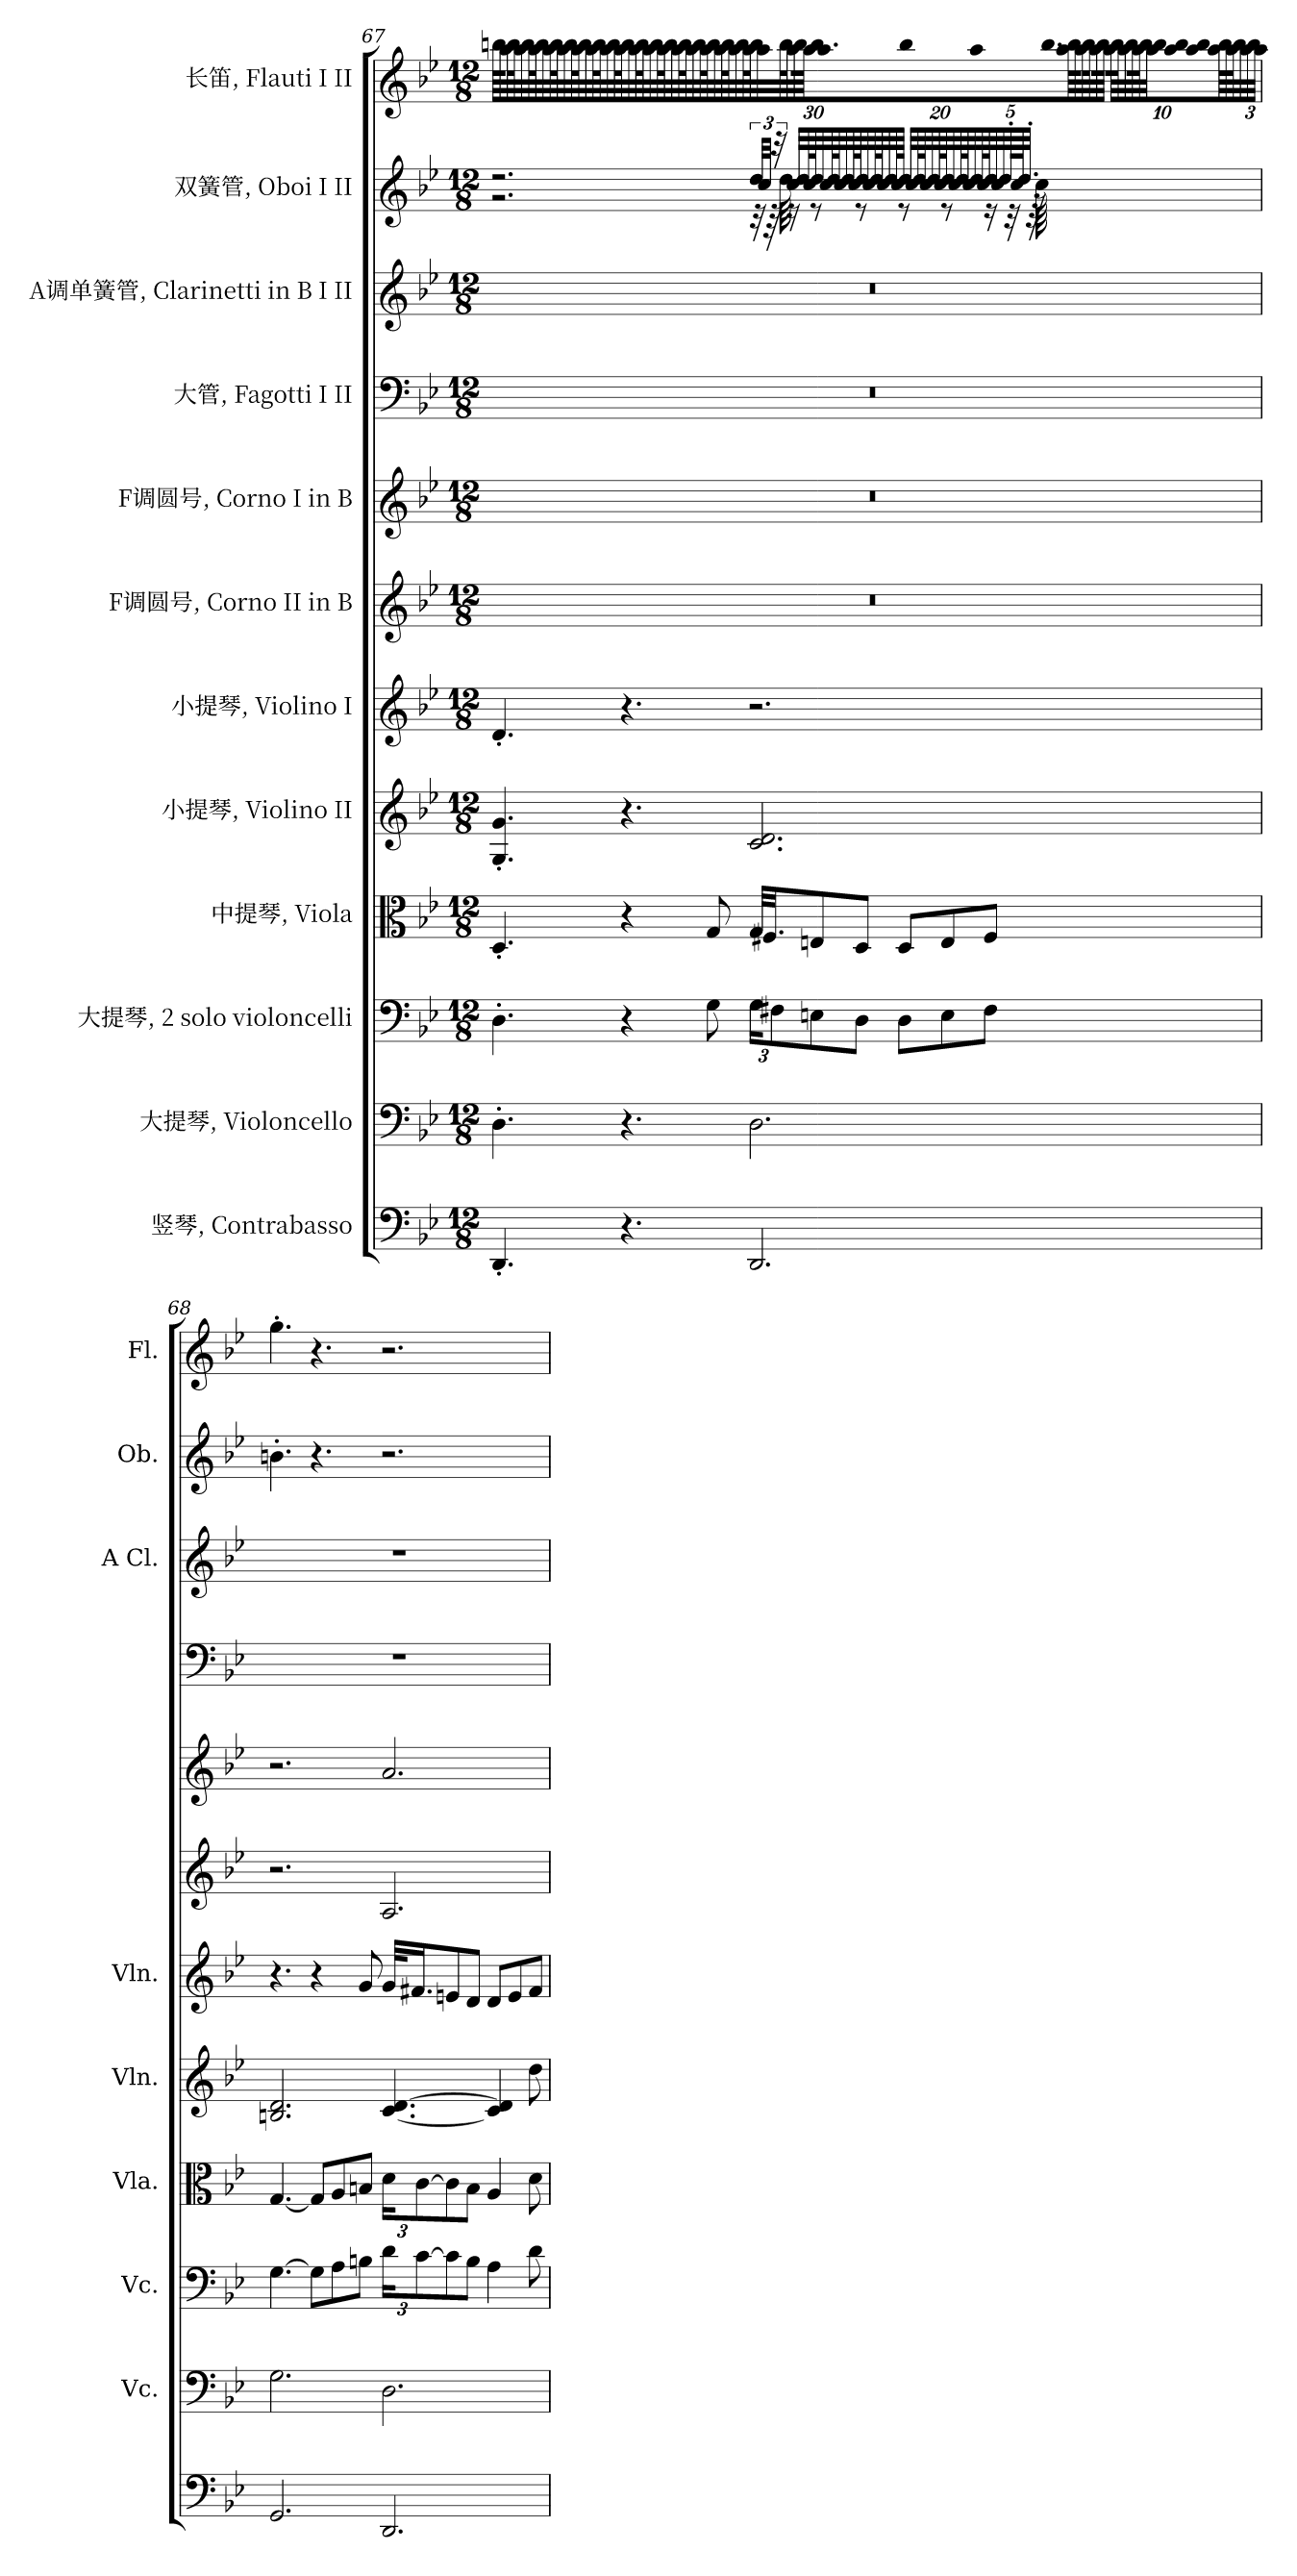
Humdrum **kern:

**kern	**kern	**kern	**kern	**kern	**kern	**kern	**kern	**kern	**kern	**kern	**kern
*part12	*part11	*part10	*part9	*part8	*part7	*part6	*part5	*part4	*part3	*part2	*part1
*staff12	*staff11	*staff10	*staff9	*staff8	*staff7	*staff6	*staff5	*staff4	*staff3	*staff2	*staff1
*I"竖琴, Contrabasso	*I"大提琴, Violoncello	*I"大提琴, 2 solo violoncelli	*I"中提琴, Viola	*I"小提琴, Violino II	*I"小提琴, Violino I	*I"F调圆号, Corno II in B	*I"F调圆号, Corno I in B	*I"大管, Fagotti I II	*I"A调单簧管, Clarinetti in B I II	*I"双簧管, Oboi I II	*I"长笛, Flauti I II
*	*I'Vc.	*I'Vc.	*I'Vla.	*I'Vln.	*I'Vln.	*	*	*	*I'A Cl.	*I'Ob.	*I'Fl.
!!LO:PB:g=z
*clefF4	*clefF4	*clefF4	*clefC3	*clefG2	*clefG2	*clefG2	*clefG2	*clefF4	*clefG2	*clefG2	*clefG2
*	*	*	*	*	*	*ITrd4c7	*ITrd4c7	*	*ITrd2c3	*	*
*k[b-e-]	*k[b-e-]	*k[b-e-]	*k[b-e-]	*k[b-e-]	*k[b-e-]	*k[b-e-a-]	*k[b-e-a-]	*k[b-e-]	*k[f#]	*k[b-e-]	*k[b-e-]
*M12/8	*M12/8	*M12/8	*M12/8	*M12/8	*M12/8	*M12/8	*M12/8	*M12/8	*M12/8	*M12/8	*M12/8
*MM28	*MM28	*MM28	*MM28	*MM28	*MM28	*MM28	*MM28	*MM28	*MM28	*MM28	*MM28
=67	=67	=67	=67	=67	=67	=67	=67	=67	=67	=67	=67
*	*	*	*	*	*	*	*	*	*	*^	*
4.DD'/	4.D'\	4.D'\	4.D'/	4.G/' 4.g/'	4.d'/	1.r	1.r	1.r	1.r	2.r	2.r	64bbn\KLLL
.	.	.	.	.	.	.	.	.	.	.	.	32aa\
.	.	.	.	.	.	.	.	.	.	.	.	64bb\L
*	*	*	*	*	*	*	*	*	*	*	*	*MM50
.	.	.	.	.	.	.	.	.	.	.	.	64aa\J
.	.	.	.	.	.	.	.	.	.	.	.	32bb\
.	.	.	.	.	.	.	.	.	.	.	.	64aa\L
*	*	*	*	*	*	*	*	*	*	*	*	*MM64
.	.	.	.	.	.	.	.	.	.	.	.	64bb\J
.	.	.	.	.	.	.	.	.	.	.	.	32aa\
.	.	.	.	.	.	.	.	.	.	.	.	64bb\L
.	.	.	.	.	.	.	.	.	.	.	.	64aa\J
.	.	.	.	.	.	.	.	.	.	.	.	32bb\
.	.	.	.	.	.	.	.	.	.	.	.	64aa\L
.	.	.	.	.	.	.	.	.	.	.	.	64bb\J
.	.	.	.	.	.	.	.	.	.	.	.	32aa\
.	.	.	.	.	.	.	.	.	.	.	.	64bb\L
.	.	.	.	.	.	.	.	.	.	.	.	64aa\J
.	.	.	.	.	.	.	.	.	.	.	.	32bb\
.	.	.	.	.	.	.	.	.	.	.	.	64aa\L
*	*	*	*	*	*	*	*	*	*	*	*	*MM58
4.r	4.r	4r	4r	4.r	4.r	.	.	.	.	.	.	64bb\J
.	.	.	.	.	.	.	.	.	.	.	.	32aa\
.	.	.	.	.	.	.	.	.	.	.	.	64bb\L
.	.	.	.	.	.	.	.	.	.	.	.	64aa\J
.	.	.	.	.	.	.	.	.	.	.	.	32bb\
.	.	.	.	.	.	.	.	.	.	.	.	64aa\L
*	*	*	*	*	*	*	*	*	*	*	*	*MM64
.	.	.	.	.	.	.	.	.	.	.	.	64bb\J
.	.	.	.	.	.	.	.	.	.	.	.	32aa\
.	.	.	.	.	.	.	.	.	.	.	.	64bb\L
.	.	.	.	.	.	.	.	.	.	.	.	64aa\J
.	.	.	.	.	.	.	.	.	.	.	.	32bb\
.	.	.	.	.	.	.	.	.	.	.	.	64aa\L
.	.	8G\	8G/	.	.	.	.	.	.	.	.	64bb\J
.	.	.	.	.	.	.	.	.	.	.	.	32aa\
.	.	.	.	.	.	.	.	.	.	.	.	64bb\L
.	.	.	.	.	.	.	.	.	.	.	.	64aa\J
.	.	.	.	.	.	.	.	.	.	.	.	32bb\
.	.	.	.	.	.	.	.	.	.	.	.	64aa\L
*	*	*Xbrackettup	*	*	*	*	*	*	*	*	*	*
*	*	*	*	*	*	*	*	*	*	*	*	*MM58
2.DD/	2.D\	24G\KL	32G/KLL	2.c/ 2.d/	2.r	.	.	.	.	48dd/LLL	32r	64bb\J
.	.	.	.	.	.	.	.	.	.	.	.	32aa\
.	.	.	.	.	.	.	.	.	.	48cc/JJJ	.	.
.	.	.	16.F#X/J	.	.	.	.	.	.	.	64r	.
.	.	12F#X\	.	.	.	.	.	.	.	48r	.	.
.	.	.	.	.	.	.	.	.	.	.	64dd\	64bb\L
.	.	.	.	.	.	.	.	.	.	32cc/LLL	16r	64aa\J
.	.	.	.	.	.	.	.	.	.	.	.	32bb\
.	.	.	.	.	.	.	.	.	.	64dd/L	.	.
.	.	.	.	.	.	.	.	.	.	64cc/J	.	64aa\L
*	*	*	*	*	*	*	*	*	*	*	*	*Xbrackettup
*	*	*	*	*	*	*	*	*	*	*	*	*MM64
!	!	!	!	!	!	!	!	!	!	!	!	!LO:N:vis=256%9
.	.	8En\	8En/	.	.	.	.	.	.	32dd/	8r	960%17bb\
!	!	!	!	!	!	!	!	!	!	!	!	!LO:N:vis=32.
.	.	.	.	.	.	.	.	.	.	.	.	640%17aa\
.	.	.	.	.	.	.	.	.	.	64cc/L	.	.
.	.	.	.	.	.	.	.	.	.	.	.	1920ryy
!	!	!	!	!	!	!	!	!	!	!	!	!LO:N:vis=256%9
.	.	.	.	.	.	.	.	.	.	.	.	960%17bb\
.	.	.	.	.	.	.	.	.	.	64dd/J	.	.
!	!	!	!	!	!	!	!	!	!	!	!	!LO:N:vis=256%9
.	.	.	.	.	.	.	.	.	.	32cc/	.	960%17aa\
!	!	!	!	!	!	!	!	!	!	!	!	!LO:N:vis=32.
.	.	.	.	.	.	.	.	.	.	.	.	640%17bb\
.	.	.	.	.	.	.	.	.	.	64dd/L	.	.
.	.	.	.	.	.	.	.	.	.	.	.	1920ryy
!	!	!	!	!	!	!	!	!	!	!	!	!LO:N:vis=256%9
.	.	.	.	.	.	.	.	.	.	.	.	960%17aa\
.	.	.	.	.	.	.	.	.	.	64cc/J	.	.
.	.	8D\J	8D/J	.	.	.	.	.	.	32dd/	8r	64bb\J
.	.	.	.	.	.	.	.	.	.	.	.	32aa\
.	.	.	.	.	.	.	.	.	.	64cc/L	.	.
.	.	.	.	.	.	.	.	.	.	64dd/J	.	64bb\L
.	.	.	.	.	.	.	.	.	.	32cc/	.	64aa\J
.	.	.	.	.	.	.	.	.	.	.	.	32bb\
.	.	.	.	.	.	.	.	.	.	64dd/L	.	.
.	.	.	.	.	.	.	.	.	.	64cc/JJJJ	.	64aa\JJJk
*	*	*	*	*	*	*	*	*	*	*	*	*MM58
.	.	8D\L	8D/L	.	.	.	.	.	.	32dd/LLL	8r	40bb\LLL
.	.	.	.	.	.	.	.	.	.	.	.	80aa\K
.	.	.	.	.	.	.	.	.	.	64cc/L	.	.
.	.	.	.	.	.	.	.	.	.	.	.	40bb\
.	.	.	.	.	.	.	.	.	.	64dd/J	.	.
.	.	.	.	.	.	.	.	.	.	32cc/	.	40aa\
.	.	.	.	.	.	.	.	.	.	.	.	80bb\K
.	.	.	.	.	.	.	.	.	.	64dd/L	.	.
.	.	.	.	.	.	.	.	.	.	.	.	40aa\
.	.	.	.	.	.	.	.	.	.	64cc/J	.	.
*	*	*	*	*	*	*	*	*	*	*	*	*MM64
.	.	8E\	8E/	.	.	.	.	.	.	32dd/	8r	48bb\
.	.	.	.	.	.	.	.	.	.	.	.	48aa\
.	.	.	.	.	.	.	.	.	.	64cc/L	.	.
.	.	.	.	.	.	.	.	.	.	.	.	48bb\
.	.	.	.	.	.	.	.	.	.	64dd/J	.	.
.	.	.	.	.	.	.	.	.	.	32cc/	.	48aa\
.	.	.	.	.	.	.	.	.	.	.	.	48bb\
.	.	.	.	.	.	.	.	.	.	64dd/L	.	.
.	.	.	.	.	.	.	.	.	.	.	.	48aa\
.	.	.	.	.	.	.	.	.	.	64cc/J	.	.
*	*	*	*	*	*	*	*	*	*	*Xbrackettup	*	*
.	.	8F#\J	8F#/J	.	.	.	.	.	.	40dd/	16r	64bb\K
.	.	.	.	.	.	.	.	.	.	.	.	32aa\
.	.	.	.	.	.	.	.	.	.	40cc/	.	.
.	.	.	.	.	.	.	.	.	.	.	.	64bb\K
.	.	.	.	.	.	.	.	.	.	40dd'/	.	.
.	.	.	.	.	.	.	.	.	.	.	32r	48aa\
.	.	.	.	.	.	.	.	.	.	80cc/K	.	.
.	.	.	.	.	.	.	.	.	.	.	.	48bb\
.	.	.	.	.	.	.	.	.	.	40.dd'/JJJ	.	.
.	.	.	.	.	.	.	.	.	.	.	64r	.
.	.	.	.	.	.	.	.	.	.	.	.	48aa\JJJ
.	.	.	.	.	.	.	.	.	.	.	64cc\	.
*	*	*	*	*	*	*	*	*	*	*v	*v	*
!!LO:PB:g=z
=68	=68	=68	=68	=68	=68	=68	=68	=68	=68	=68	=68
*	*	*	*	*	*	*	*	*	*	*	*MM58
2.GG/	2.G\	[4.G\	[4.G/	2.Bn/ 2.d/	4.r	2.r	2.r	1.r	1.r	4.bn'\	4.gg'\
*	*	*	*	*	*	*	*	*	*	*	*MM58
.	.	8G\L]	8G/L]	.	4r	.	.	.	.	4.r	4.r
.	.	8A\	8A/	.	.	.	.	.	.	.	.
.	.	8Bn\J	8Bn/J	.	8g/	.	.	.	.	.	.
*	*	*	*Xbrackettup	*	*	*	*	*	*	*	*
*	*	*	*	*	*	*	*	*	*	*	*MM58
2.DD/	2.D\	24d\KL	24d\KL	[4.c/ [4.d/	32g/KLL	2.D/	2.d/	.	.	2.r	2.r
.	.	.	.	.	16.f#X/J	.	.	.	.	.	.
.	.	[12c\	[12c\	.	.	.	.	.	.	.	.
.	.	8c\]	8c\]	.	8en/	.	.	.	.	.	.
.	.	8B\J	8B\J	.	8d/J	.	.	.	.	.	.
.	.	4A\	4A/	4c/] 4d/]	8d/L	.	.	.	.	.	.
.	.	.	.	.	8e/	.	.	.	.	.	.
.	.	8d\	8d\	8dd\	8f#/J	.	.	.	.	.	.
=	=	=	=	=	=	=	=	=	=	=	=
*-	*-	*-	*-	*-	*-	*-	*-	*-	*-	*-	*-
